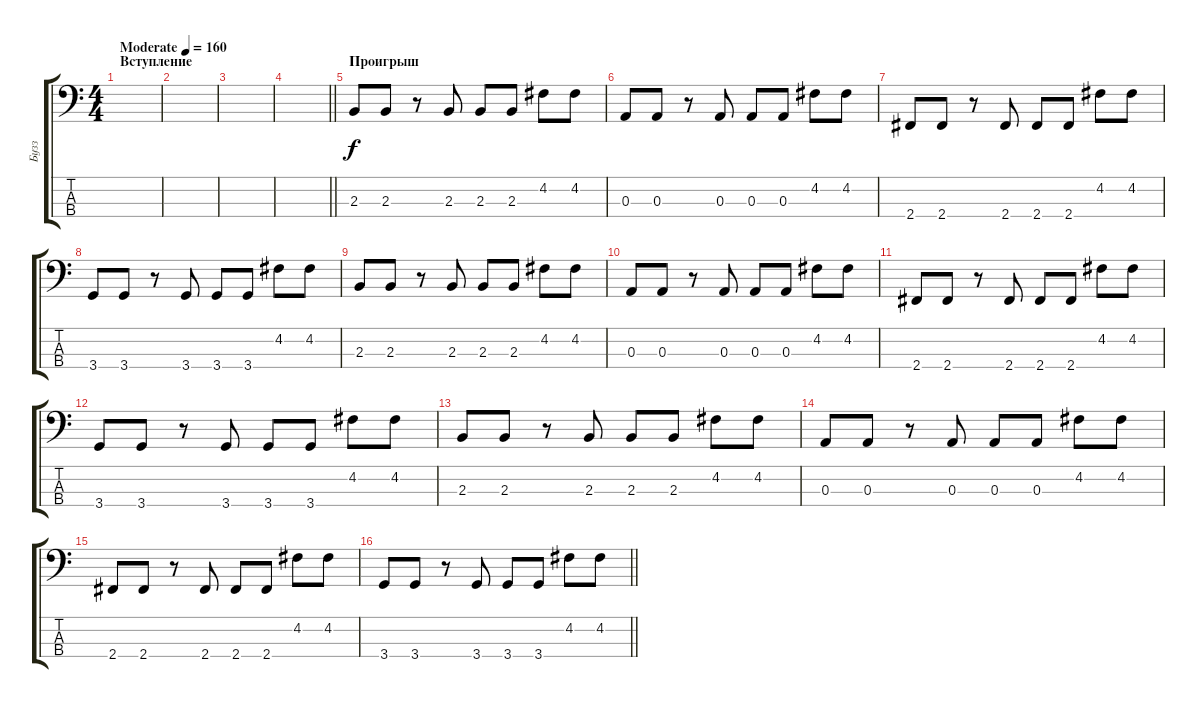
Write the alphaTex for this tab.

\track ("Бузз" "Бузз") {instrument electricbassfinger}
\staff {score tabs}
\tuning (G2 D2 A1 E1) {hide}
\ts (4 4)
\section ("" "Вступление")
\tempo (160 "Moderate")
\clef f4
\ks c
|
|
|
\barLineRight lightlight
|
\section ("" "Проигрыш")
2.3.8 2.3.8 r.8 2.3.8 2.3.8 2.3.8 4.2.8 4.2.8 |
0.3.8 0.3.8 r.8 0.3.8 0.3.8 0.3.8 4.2.8 4.2.8 |
2.4.8 2.4.8 r.8 2.4.8 2.4.8 2.4.8 4.2.8 4.2.8 |
3.4.8 3.4.8 r.8 3.4.8 3.4.8 3.4.8 4.2.8 4.2.8 |
2.3.8 2.3.8 r.8 2.3.8 2.3.8 2.3.8 4.2.8 4.2.8 |
0.3.8 0.3.8 r.8 0.3.8 0.3.8 0.3.8 4.2.8 4.2.8 |
2.4.8 2.4.8 r.8 2.4.8 2.4.8 2.4.8 4.2.8 4.2.8 |
3.4.8 3.4.8 r.8 3.4.8 3.4.8 3.4.8 4.2.8 4.2.8 |
2.3.8 2.3.8 r.8 2.3.8 2.3.8 2.3.8 4.2.8 4.2.8 |
0.3.8 0.3.8 r.8 0.3.8 0.3.8 0.3.8 4.2.8 4.2.8 |
2.4.8 2.4.8 r.8 2.4.8 2.4.8 2.4.8 4.2.8 4.2.8 |
\barLineRight lightlight
3.4.8 3.4.8 r.8 3.4.8 3.4.8 3.4.8 4.2.8 4.2.8
